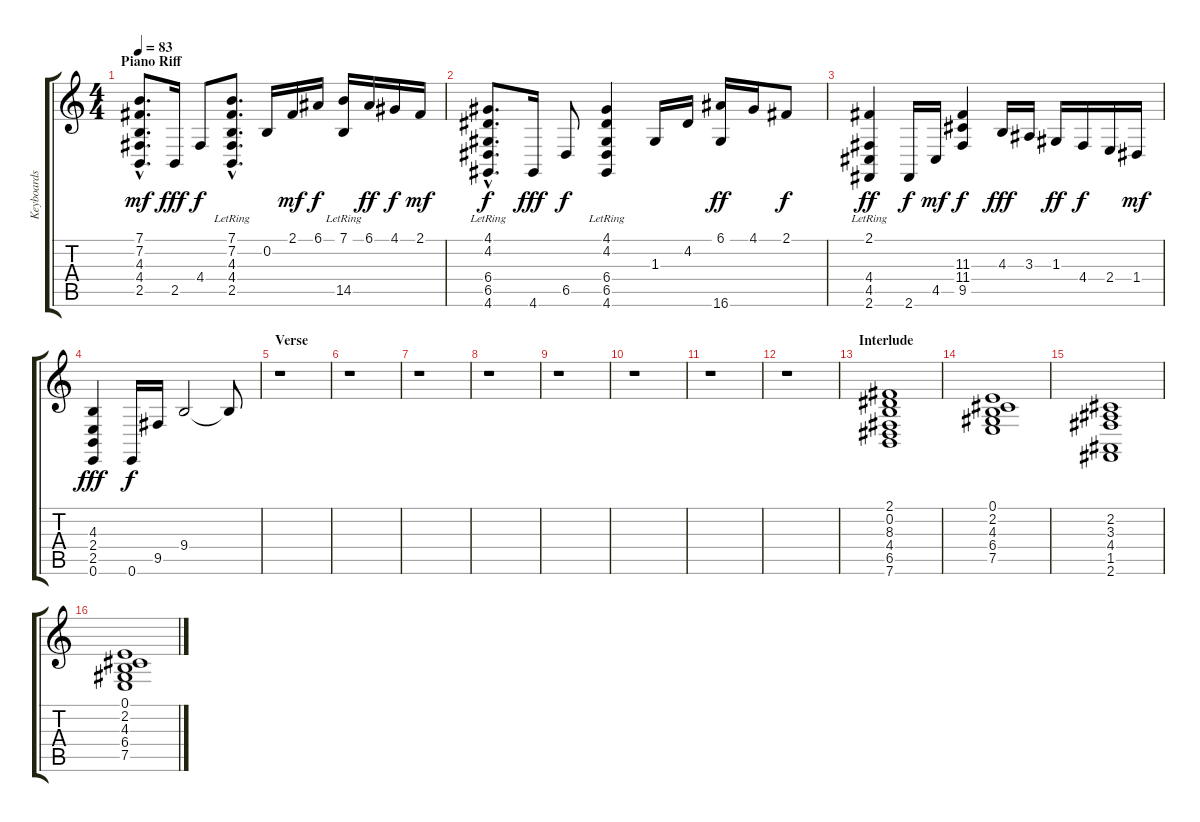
\track ("Keyboards" "Keyboards") {instrument acousticgrandpiano}
\staff {score tabs}
\tuning (E4 B3 G3 D3 A2 E2) {hide}
\ts (4 4)
\section ("" "Piano Riff")
\tempo 83
\clef g2
\ks c
(7.1{hac} 7.2{hac} 4.3{hac} 4.4{hac} 2.5{hac}).8{d dy mf volume 12 instrument acousticgrandpiano} 2.5.16{dy fff} 4.4.8{dy f} (7.1{hac lr} 7.2{hac lr} 4.3{hac lr} 4.4{hac lr} 2.5{hac lr}).8{d} 0.2.16 2.1.16{dy mf} 6.1.16{dy f} (7.1 14.5{lr}).16 6.1.16{dy ff} 4.1.16{dy f} 2.1.16{dy mf} |
(4.1{hac lr} 4.2{hac lr} 6.4{hac lr} 6.5{hac lr} 4.6{hac lr}).8{d dy f} 4.6.16{dy fff} 6.5.8{dy f} (4.1{lr} 4.2{lr} 6.4{lr} 6.5{lr} 4.6{lr}).4 1.3.16 4.2.16 (6.1 16.6).16{dy ff} 4.1.16 2.1.8{dy f} |
(2.1 4.4{lr} 4.5{lr} 2.6{lr}).4{dy ff} 2.6.16{dy f} 4.5.16{dy mf} (11.3 11.4 9.5).4{dy f} 4.3.16{dy fff} 3.3.16 1.3.16{dy ff} 4.4.16{dy f} 2.4.16 1.4.16{dy mf} |
(4.3 2.4 2.5 0.6).4{dy fff} 0.6.16{dy f} 9.5.16 9.4.2 9.4{t}.8 |
\section ("" "Verse")
r.1 |
r.1 |
r.1 |
r.1 |
r.1 |
r.1 |
r.1 |
r.1 |
\section ("" "Interlude")
(2.1 0.2 8.3 4.4 6.5 7.6).1{volume 9 instrument stringensemble1} |
(0.1 2.2 4.3 6.4 7.5).1 |
(2.2 3.3 4.4 1.5 2.6).1 |
(0.1 2.2 4.3 6.4 7.5).1
